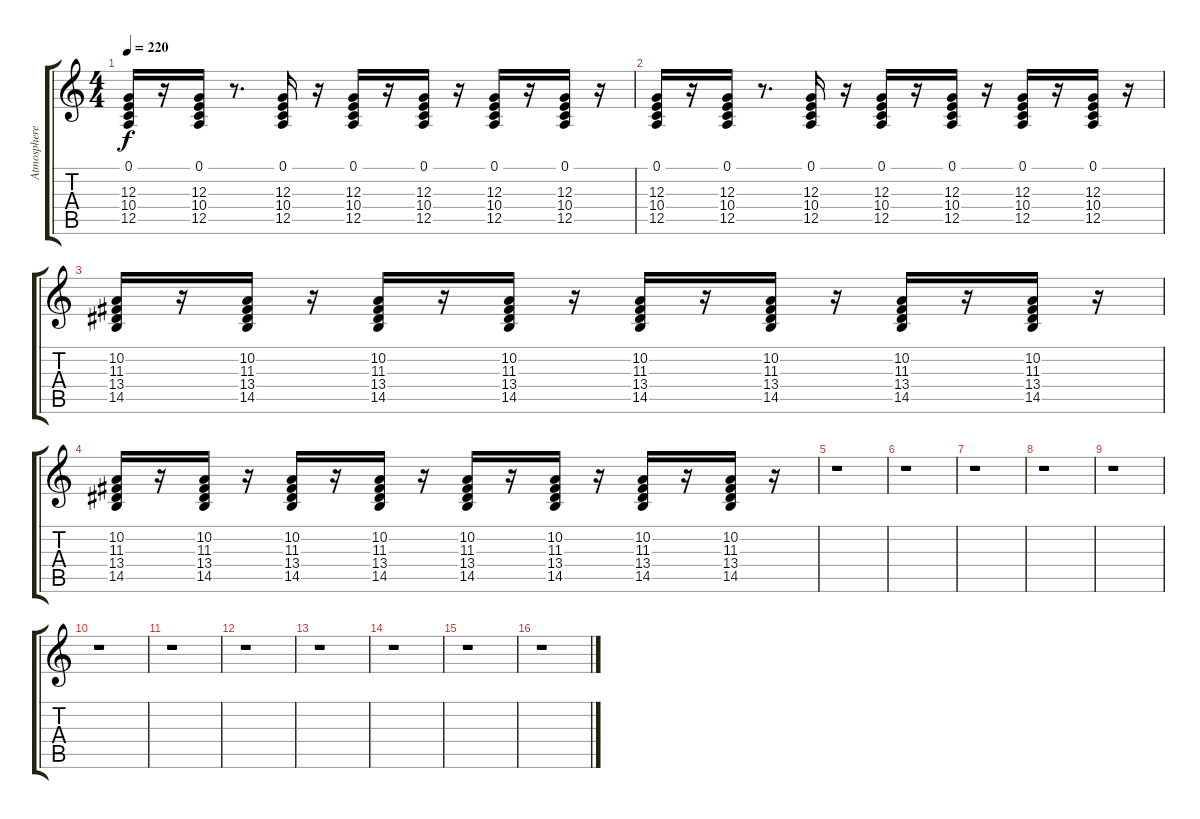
\track ("Atmosphere" "Atmosphere") {instrument fx4atmosphere}
\staff {score tabs}
\tuning (E4 B3 G3 D3 A2 E2) {hide}
\ts (4 4)
\tempo 220
\clef g2
\ks c
(0.1 12.3 10.4 12.5).16{dy f} r.16 (0.1 12.3 10.4 12.5).16 r.8{d} (0.1 12.3 10.4 12.5).16 r.16 (0.1 12.3 10.4 12.5).16 r.16 (0.1 12.3 10.4 12.5).16 r.16 (0.1 12.3 10.4 12.5).16 r.16 (0.1 12.3 10.4 12.5).16 r.16 |
(0.1 12.3 10.4 12.5).16 r.16 (0.1 12.3 10.4 12.5).16 r.8{d} (0.1 12.3 10.4 12.5).16 r.16 (0.1 12.3 10.4 12.5).16 r.16 (0.1 12.3 10.4 12.5).16 r.16 (0.1 12.3 10.4 12.5).16 r.16 (0.1 12.3 10.4 12.5).16 r.16 |
(10.2 11.3 13.4 14.5).16 r.16 (10.2 11.3 13.4 14.5).16 r.16 (10.2 11.3 13.4 14.5).16 r.16 (10.2 11.3 13.4 14.5).16 r.16 (10.2 11.3 13.4 14.5).16 r.16 (10.2 11.3 13.4 14.5).16 r.16 (10.2 11.3 13.4 14.5).16 r.16 (10.2 11.3 13.4 14.5).16 r.16 |
(10.2 11.3 13.4 14.5).16 r.16 (10.2 11.3 13.4 14.5).16 r.16 (10.2 11.3 13.4 14.5).16 r.16 (10.2 11.3 13.4 14.5).16 r.16 (10.2 11.3 13.4 14.5).16 r.16 (10.2 11.3 13.4 14.5).16 r.16 (10.2 11.3 13.4 14.5).16 r.16 (10.2 11.3 13.4 14.5).16 r.16 |
r.1 |
r.1 |
r.1 |
r.1 |
r.1 |
r.1 |
r.1 |
r.1 |
r.1 |
r.1 |
r.1 |
r.1
